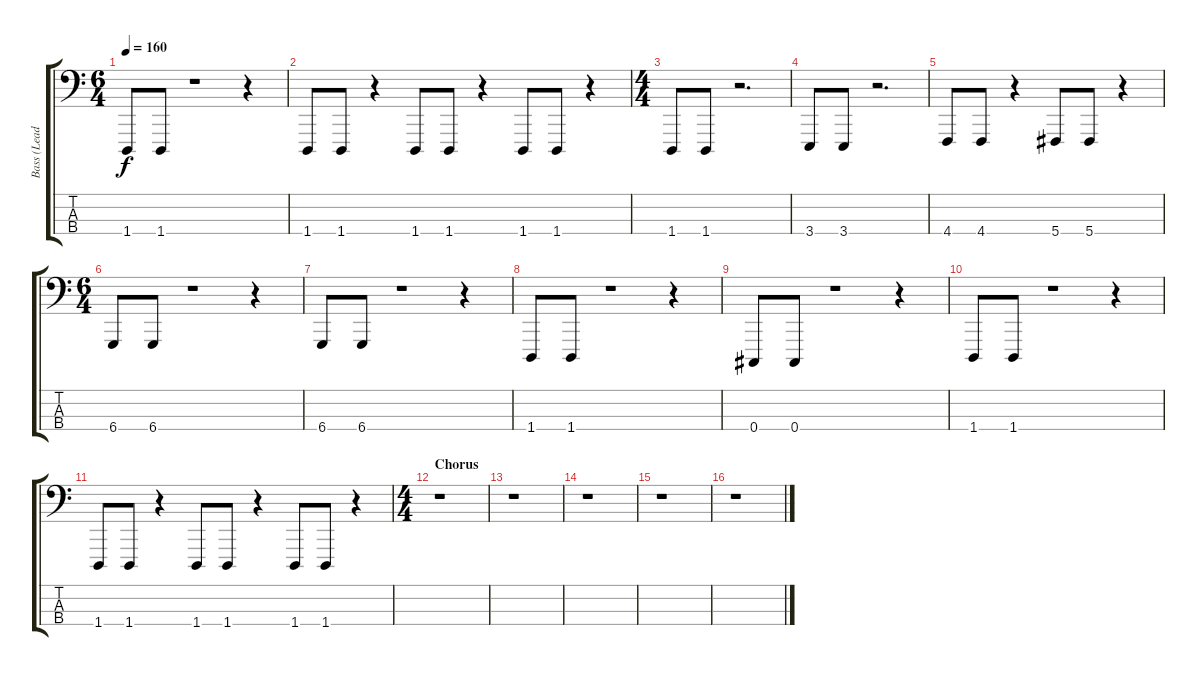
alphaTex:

\track ("Bass (Lead)" "Bass (Lead") {instrument lead8bassandlead}
\staff {score tabs}
\tuning (G2 D2 A1 Db1) {hide}
\ts (6 4)
\tempo 160
\clef f4
\ks c
1.4.8{dy f} 1.4.8 r.1 r.4 |
1.4.8 1.4.8 r.4 1.4.8 1.4.8 r.4 1.4.8 1.4.8 r.4 |
\ts (4 4)
1.4.8 1.4.8 r.2{d} |
3.4.8 3.4.8 r.2{d} |
4.4.8 4.4.8 r.4 5.4.8 5.4.8 r.4 |
\ts (6 4)
6.4.8 6.4.8 r.1 r.4 |
6.4.8 6.4.8 r.1 r.4 |
1.4.8 1.4.8 r.1 r.4 |
0.4.8 0.4.8 r.1 r.4 |
1.4.8 1.4.8 r.1 r.4 |
1.4.8 1.4.8 r.4 1.4.8 1.4.8 r.4 1.4.8 1.4.8 r.4 |
\ts (4 4)
\section ("" "Chorus")
r.1 |
r.1 |
r.1 |
r.1 |
r.1
